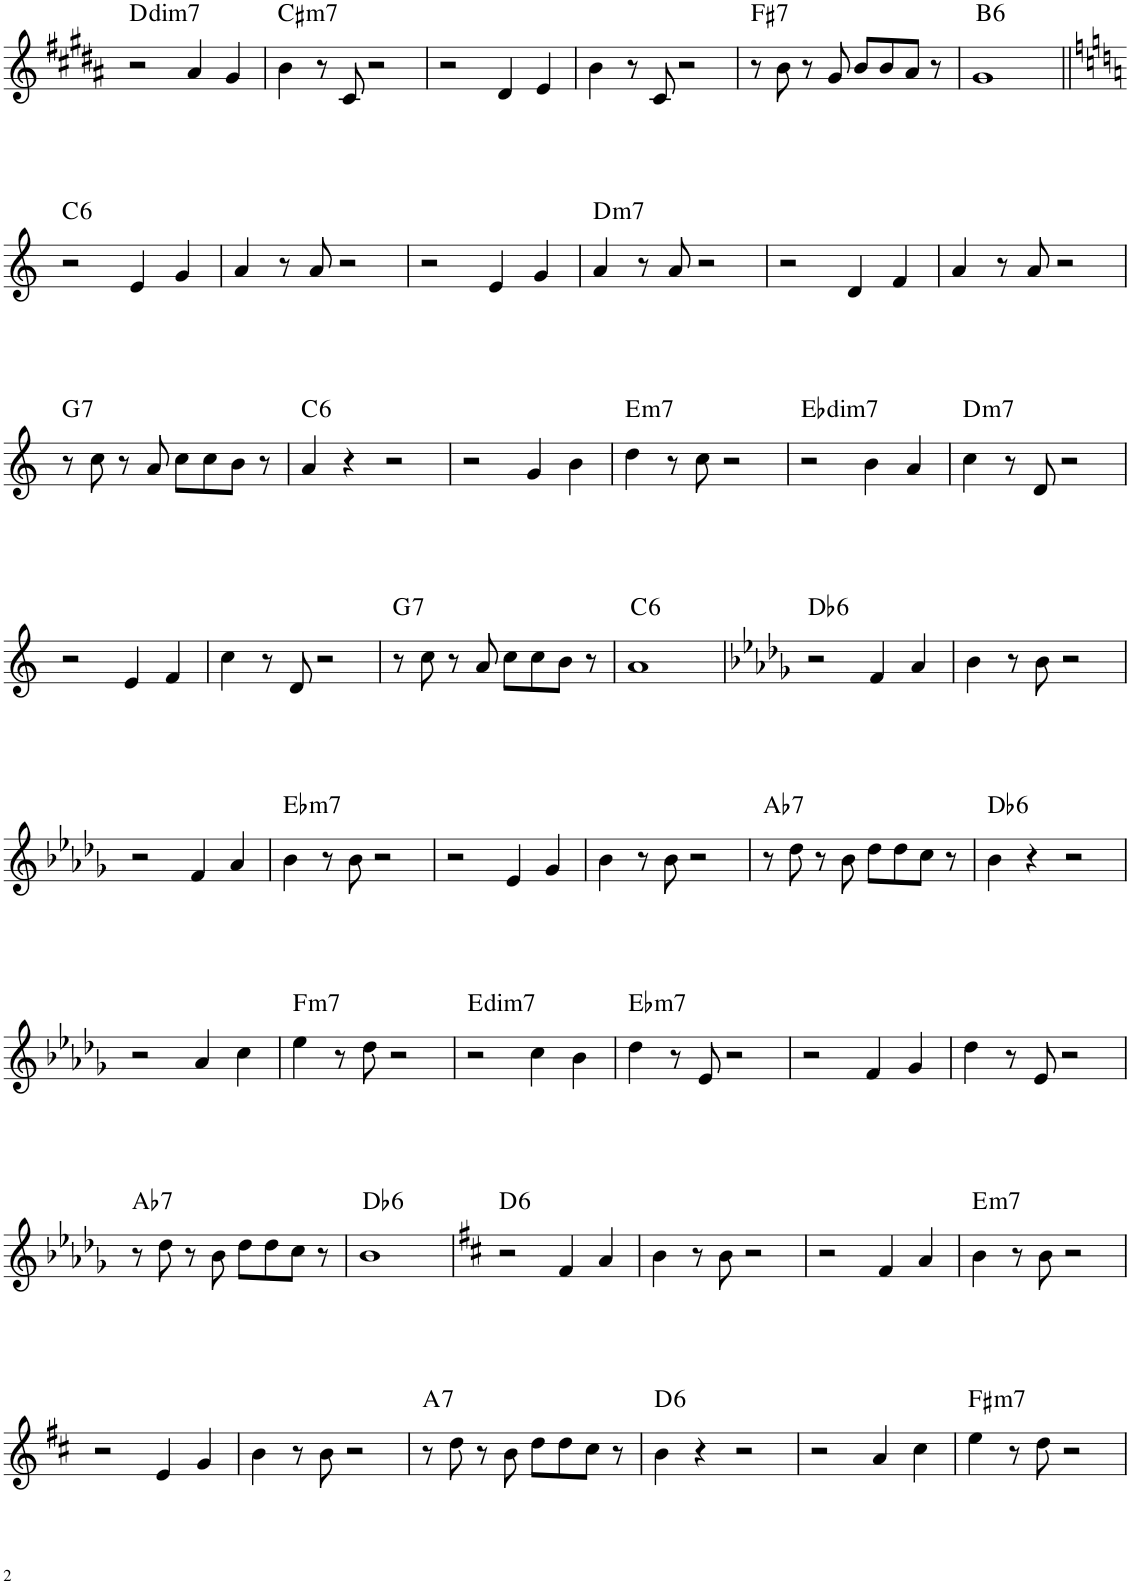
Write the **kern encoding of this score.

**kern	**harte
*part1	*part1
*staff1	*
*I"Piano	*
*I'Pno.	*
!!LO:PB:g=z
*clefG2	*
*k[f#c#g#d#a#]	*
*M4/4	*
=43	=43
!	!LO:H:kt=dim7
2r	D:dim7
4a#/	.
4g#/	.
=44	=44
!	!LO:H:kt=m7
4b\	C#:min7
8r	.
8c#/	.
2r	.
=45	=45
2r	.
4d#/	.
4e/	.
=46	=46
4b\	.
8r	.
8c#/	.
2r	.
=47	=47
!	!LO:H:kt=7
8r	F#:7
8b\	.
8r	.
8g#/	.
8b/L	.
8b/	.
8a#/J	.
8r	.
=48	=48
!	!LO:H:kt=6
1g#	B:maj6
!!LO:LB:g=z
=49||	=49||
*k[]	*
!	!LO:H:kt=6
2r	C:maj6
4e/	.
4g/	.
=50	=50
4a/	.
8r	.
8a/	.
2r	.
=51	=51
2r	.
4e/	.
4g/	.
=52	=52
!	!LO:H:kt=m7
4a/	D:min7
8r	.
8a/	.
2r	.
=53	=53
2r	.
4d/	.
4f/	.
=54	=54
4a/	.
8r	.
8a/	.
2r	.
!!LO:LB:g=z
=55	=55
!	!LO:H:kt=7
8r	G:7
8cc\	.
8r	.
8a/	.
8cc\L	.
8cc\	.
8b\J	.
8r	.
=56	=56
!	!LO:H:kt=6
4a/	C:maj6
4r	.
2r	.
=57	=57
2r	.
4g/	.
4b\	.
=58	=58
!	!LO:H:kt=m7
4dd\	E:min7
8r	.
8cc\	.
2r	.
=59	=59
!	!LO:H:kt=dim7
2r	Eb:dim7
4b\	.
4a/	.
=60	=60
!	!LO:H:kt=m7
4cc\	D:min7
8r	.
8d/	.
2r	.
!!LO:LB:g=z
=61	=61
2r	.
4e/	.
4f/	.
=62	=62
4cc\	.
8r	.
8d/	.
2r	.
=63	=63
!	!LO:H:kt=7
8r	G:7
8cc\	.
8r	.
8a/	.
8cc\L	.
8cc\	.
8b\J	.
8r	.
=64	=64
!	!LO:H:kt=6
1a	C:maj6
=65	=65
*k[b-e-a-d-g-]	*
!	!LO:H:kt=6
2r	Db:maj6
4f/	.
4a-/	.
=66	=66
4b-\	.
8r	.
8b-\	.
2r	.
!!LO:LB:g=z
=67	=67
2r	.
4f/	.
4a-/	.
=68	=68
!	!LO:H:kt=m7
4b-\	Eb:min7
8r	.
8b-\	.
2r	.
=69	=69
2r	.
4e-/	.
4g-/	.
=70	=70
4b-\	.
8r	.
8b-\	.
2r	.
=71	=71
!	!LO:H:kt=7
8r	Ab:7
8dd-\	.
8r	.
8b-\	.
8dd-\L	.
8dd-\	.
8cc\J	.
8r	.
=72	=72
!	!LO:H:kt=6
4b-\	Db:maj6
4r	.
2r	.
!!LO:LB:g=z
=73	=73
2r	.
4a-/	.
4cc\	.
=74	=74
!	!LO:H:kt=m7
4ee-\	F:min7
8r	.
8dd-\	.
2r	.
=75	=75
!	!LO:H:kt=dim7
2r	E:dim7
4cc\	.
4b-\	.
=76	=76
!	!LO:H:kt=m7
4dd-\	Eb:min7
8r	.
8e-/	.
2r	.
=77	=77
2r	.
4f/	.
4g-/	.
=78	=78
4dd-\	.
8r	.
8e-/	.
2r	.
!!LO:LB:g=z
=79	=79
!	!LO:H:kt=7
8r	Ab:7
8dd-\	.
8r	.
8b-\	.
8dd-\L	.
8dd-\	.
8cc\J	.
8r	.
=80	=80
!	!LO:H:kt=6
1b-	Db:maj6
=81	=81
*k[f#c#]	*
!	!LO:H:kt=6
2r	D:maj6
4f#/	.
4a/	.
=82	=82
4b\	.
8r	.
8b\	.
2r	.
=83	=83
2r	.
4f#/	.
4a/	.
=84	=84
!	!LO:H:kt=m7
4b\	E:min7
8r	.
8b\	.
2r	.
!!LO:LB:g=z
=85	=85
2r	.
4e/	.
4g/	.
=86	=86
4b\	.
8r	.
8b\	.
2r	.
=87	=87
!	!LO:H:kt=7
8r	A:7
8dd\	.
8r	.
8b\	.
8dd\L	.
8dd\	.
8cc#\J	.
8r	.
=88	=88
!	!LO:H:kt=6
4b\	D:maj6
4r	.
2r	.
=89	=89
2r	.
4a/	.
4cc#\	.
=90	=90
!	!LO:H:kt=m7
4ee\	F#:min7
8r	.
8dd\	.
2r	.
=	=
*-	*-
